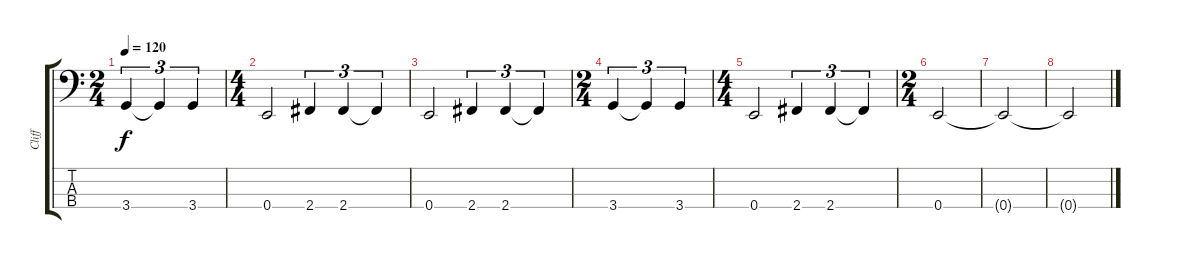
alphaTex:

\track ("Cliff" "Cliff") {instrument electricbassfinger}
\staff {score tabs}
\tuning (G2 D2 A1 E1) {hide}
\ts (2 4)
\tempo 120
\clef f4
\ks c
3.4.4{tu (3 2) dy f} 3.4{t}.4{tu (3 2)} 3.4.4{tu (3 2)} |
\ts (4 4)
0.4.2 2.4.4{tu (3 2)} 2.4.4{tu (3 2)} 2.4{t}.4{tu (3 2)} |
0.4.2 2.4.4{tu (3 2)} 2.4.4{tu (3 2)} 2.4{t}.4{tu (3 2)} |
\ts (2 4)
3.4.4{tu (3 2)} 3.4{t}.4{tu (3 2)} 3.4.4{tu (3 2)} |
\ts (4 4)
0.4.2 2.4.4{tu (3 2)} 2.4.4{tu (3 2)} 2.4{t}.4{tu (3 2)} |
\ts (2 4)
0.4.2 |
0.4{t}.2 |
0.4{t}.2
